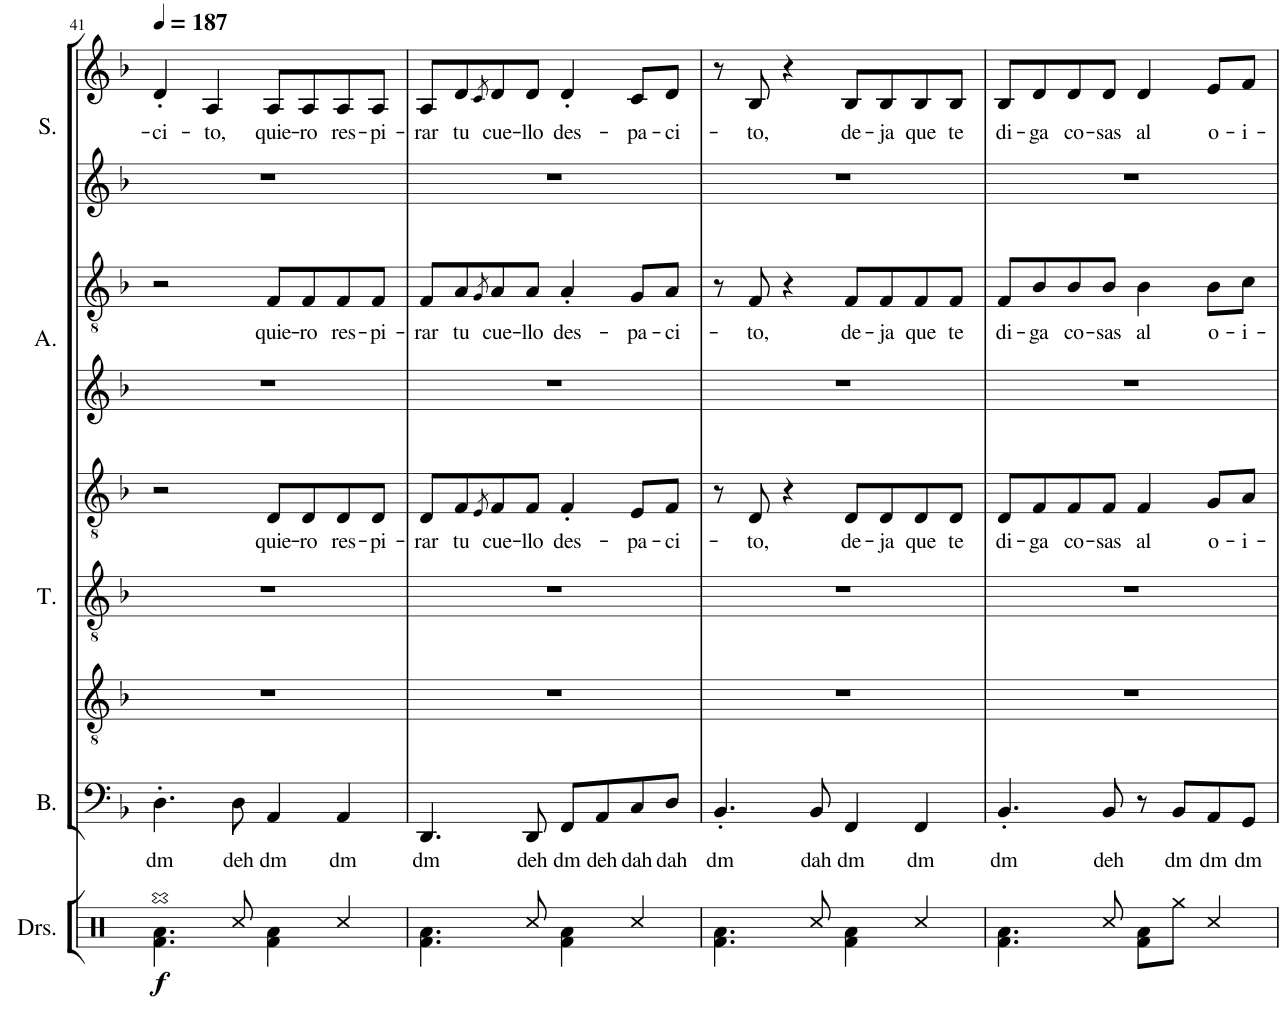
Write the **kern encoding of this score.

**kern	**text	**kern	**text	**kern	**text	**kern	**text
*part4	*part4	*part3	*part3	*part2	*part2	*part1	*part1
*staff4	*staff4	*staff3	*staff3	*staff2	*staff2	*staff1	*staff1
*I"Bass (Matt Sallee)	*	*I"Tenor (Scott Hoying)	*	*I"Alto (Mitch Grassi)	*	*I"Soprano (Kirstin Maldonado)	*
*I'B.	*	*I'T.	*	*I'A.	*	*I'S.	*
!!LO:PB:g=z
*clefF4	*	*clefGv2	*	*clefGv2	*	*clefG2	*
*k[b-]	*	*k[b-]	*	*k[b-]	*	*k[b-]	*
*M4/4	*	*M4/4	*	*M4/4	*	*M4/4	*
*MM187	*	*MM187	*	*MM187	*	*MM187	*
=41	=41	=41	=41	=41	=41	=41	=41
!	!LO:LY:b	!	!	!	!	!	!LO:LY:b
4.D'\	dm	2r	.	2r	.	4d'/	-ci-
!	!	!	!	!	!	!	!LO:LY:b
.	.	.	.	.	.	4A/	-to,
!	!LO:LY:b	!	!	!	!	!	!
8D\	deh	.	.	.	.	.	.
!	!LO:LY:b	!	!LO:LY:b	!	!LO:LY:b	!	!LO:LY:b
4AA/	dm	8D/L	quie-	8F/L	quie-	8A/L	quie-
!	!	!	!LO:LY:b	!	!LO:LY:b	!	!LO:LY:b
.	.	8D/	-ro	8F/	-ro	8A/	-ro
!	!LO:LY:b	!	!LO:LY:b	!	!LO:LY:b	!	!LO:LY:b
4AA/	dm	8D/	res-	8F/	res-	8A/	res-
!	!	!	!LO:LY:b	!	!LO:LY:b	!	!LO:LY:b
.	.	8D/J	-pi-	8F/J	-pi-	8A/J	-pi-
=42	=42	=42	=42	=42	=42	=42	=42
!	!LO:LY:b	!	!LO:LY:b	!	!LO:LY:b	!	!LO:LY:b
4.DD/	dm	8D/L	-rar	8F/L	-rar	8A/L	-rar
!	!	!	!LO:LY:b	!	!LO:LY:b	!	!LO:LY:b
.	.	8F/	tu	8A/	tu	8d/	tu
.	.	8qE/	.	8qG/	.	8qc/	.
!	!	!	!LO:LY:b	!	!LO:LY:b	!	!LO:LY:b
.	.	8F/	cue-	8A/	cue-	8d/	cue-
!	!LO:LY:b	!	!LO:LY:b	!	!LO:LY:b	!	!LO:LY:b
8DD/	deh	8F/J	-llo	8A/J	-llo	8d/J	-llo
!	!LO:LY:b	!	!LO:LY:b	!	!LO:LY:b	!	!LO:LY:b
8FF/L	dm	4F'/	des-	4A'/	des-	4d'/	des-
!	!LO:LY:b	!	!	!	!	!	!
8AA/	deh	.	.	.	.	.	.
!	!LO:LY:b	!	!LO:LY:b	!	!LO:LY:b	!	!LO:LY:b
8C/	dah	8E/L	-pa-	8G/L	-pa-	8c/L	-pa-
!	!LO:LY:b	!	!LO:LY:b	!	!LO:LY:b	!	!LO:LY:b
8D/J	dah	8F/J	-ci-	8A/J	-ci-	8d/J	-ci-
=43	=43	=43	=43	=43	=43	=43	=43
!	!LO:LY:b	!	!	!	!	!	!
4.BB-'/	dm	8r	.	8r	.	8r	.
!	!	!	!LO:LY:b	!	!LO:LY:b	!	!LO:LY:b
.	.	8D/	-to,	8F/	-to,	8B-/	-to,
.	.	4r	.	4r	.	4r	.
!	!LO:LY:b	!	!	!	!	!	!
8BB-/	dah	.	.	.	.	.	.
!	!LO:LY:b	!	!LO:LY:b	!	!LO:LY:b	!	!LO:LY:b
4FF/	dm	8D/L	de-	8F/L	de-	8B-/L	de-
!	!	!	!LO:LY:b	!	!LO:LY:b	!	!LO:LY:b
.	.	8D/	-ja	8F/	-ja	8B-/	-ja
!	!LO:LY:b	!	!LO:LY:b	!	!LO:LY:b	!	!LO:LY:b
4FF/	dm	8D/	que	8F/	que	8B-/	que
!	!	!	!LO:LY:b	!	!LO:LY:b	!	!LO:LY:b
.	.	8D/J	te	8F/J	te	8B-/J	te
=44	=44	=44	=44	=44	=44	=44	=44
!	!LO:LY:b	!	!LO:LY:b	!	!LO:LY:b	!	!LO:LY:b
4.BB-'/	dm	8D/L	di-	8F/L	di-	8B-/L	di-
!	!	!	!LO:LY:b	!	!LO:LY:b	!	!LO:LY:b
.	.	8F/	-ga	8B-/	-ga	8d/	-ga
!	!	!	!LO:LY:b	!	!LO:LY:b	!	!LO:LY:b
.	.	8F/	co-	8B-/	co-	8d/	co-
!	!LO:LY:b	!	!LO:LY:b	!	!LO:LY:b	!	!LO:LY:b
8BB-/	deh	8F/J	-sas	8B-/J	-sas	8d/J	-sas
!	!	!	!LO:LY:b	!	!LO:LY:b	!	!LO:LY:b
8r	.	4F/	al	4B-\	al	4d/	al
!	!LO:LY:b	!	!	!	!	!	!
8BB-/L	dm	.	.	.	.	.	.
!	!LO:LY:b	!	!LO:LY:b	!	!LO:LY:b	!	!LO:LY:b
8AA/	dm	8G/L	o-	8B-\L	o-	8e/L	o-
!	!LO:LY:b	!	!LO:LY:b	!	!LO:LY:b	!	!LO:LY:b
8GG/J	dm	8A/J	-i-	8c\J	-i-	8f/J	-i-
=	=	=	=	=	=	=	=
*-	*-	*-	*-	*-	*-	*-	*-
